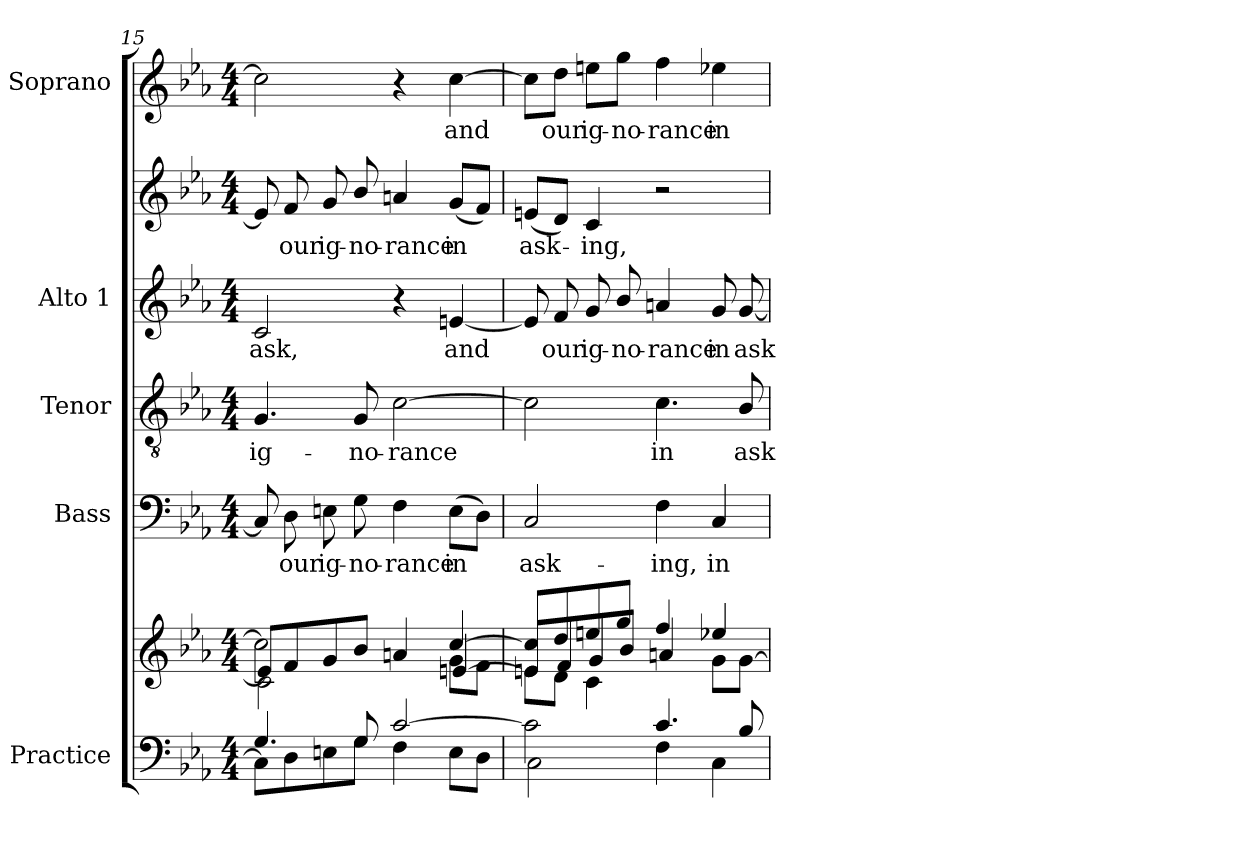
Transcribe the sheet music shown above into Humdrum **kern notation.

**kern	**kern	**kern	**text	**kern	**text	**kern	**text	**kern	**text	**kern	**text
*part5	*part5	*part4	*part4	*part3	*part3	*part2	*part2	*part2	*part2	*part1	*part1
*staff7	*staff6	*staff5	*staff5	*staff4	*staff4	*staff3	*staff3	*staff2	*staff2	*staff1	*staff1
*I"Practice	*	*I"Bass	*	*I"Tenor	*	*I"Alto 1	*	*	*	*I"Soprano	*
*	*	*I'B	*	*I'T	*	*I'A	*	*	*	*I'S	*
!!LO:LB:g=z
*clefF4	*clefG2	*clefF4	*	*clefGv2	*	*clefG2	*	*clefG2	*	*clefG2	*
*k[b-e-a-]	*k[b-e-a-]	*k[b-e-a-]	*	*k[b-e-a-]	*	*k[b-e-a-]	*	*k[b-e-a-]	*	*k[b-e-a-]	*
*E-:	*E-:	*E-:	*	*E-:	*	*E-:	*	*E-:	*	*E-:	*
*M4/4	*M4/4	*M4/4	*	*M4/4	*	*M4/4	*	*M4/4	*	*M4/4	*
=15	=15	=15	=15	=15	=15	=15	=15	=15	=15	=15	=15
*^	*^	*	*	*	*	*	*	*	*	*	*
*	*	*	*^	*	*	*	*	*	*	*	*	*	*
!	!	!	!	!	!	!	!	!LO:LY:b	!	!LO:LY:b	!	!	!	!
4.G/	8C\L]	2cc\]	8eL]	2c\	8C]	.	4.G	ig-	2c	ask,	8e]	.	2cc]	.
!	!	!	!	!	!	!LO:LY:b	!	!	!	!	!	!LO:LY:b	!	!
.	8D\	.	8f	.	8D	our	.	.	.	.	8f	our	.	.
!	!	!	!	!	!	!LO:LY:b	!	!	!	!	!	!LO:LY:b	!	!
.	8En\	.	8g	.	8En	ig-	.	.	.	.	8g	ig-	.	.
!	!	!	!	!	!	!LO:LY:b	!	!LO:LY:b	!	!	!	!LO:LY:b	!	!
8G/	8G\J	.	8b-/J	.	8G	-no-	8G	-no-	.	.	8b-/	-no-	.	.
!	!	!	!	!	!	!LO:LY:b	!	!LO:LY:b	!	!	!	!LO:LY:b	!	!
[2c/	4F\	4ryy	4an	4ryy	4F	-rance	[2c	-rance	4r	.	4an	-rance	4r	.
!	!	!	!	!	!	!LO:LY:b	!	!	!	!LO:LY:b	!	!LO:LY:b	!	!LO:LY:b
.	8E\L	[4cc/	8g\L	[4en/	(>8EL	in	.	.	[4en	and	(<8gL	in	[4cc	and
.	8D\J	.	8f\J	.	8DJ)	.	.	.	.	.	8fJ)	.	.	.
=16	=16	=16	=16	=16	=16	=16	=16	=16	=16	=16	=16	=16	=16	=16
!	!	!	!	!	!	!LO:LY:b	!	!	!	!	!	!LO:LY:b	!	!
2c\]	2C\	8cc/L]	8eL	8e/L]	2C	ask-	2c]	.	8e]	.	(<8enL	ask-	8cc\L]	.
!	!	!	!	!	!	!	!	!	!	!LO:LY:b	!	!	!	!LO:LY:b
.	.	8dd/	8dJ	8f/	.	.	.	.	8f	our	8dJ)	.	8dd\J	our
!	!	!	!	!	!	!	!	!	!	!LO:LY:b	!	!LO:LY:b	!	!LO:LY:b
.	.	8een/	4c\	8g/	.	.	.	.	8g	ig-	4c	ing,	8een\L	ig-
!	!	!	!	!	!	!	!	!	!	!LO:LY:b	!	!	!	!LO:LY:b
.	.	8gg/J	.	8b-/J	.	.	.	.	8b-/	-no-	.	.	8gg\J	-no-
!	!	!	!	!	!	!LO:LY:b	!	!LO:LY:b	!	!LO:LY:b	!	!	!	!LO:LY:b
4.c/	4F\	4ff/	2ryy	4an	4F	-ing,	4.c	in	4an	-rance	2r	.	4ff	-rance
!	!	!	!	!	!	!LO:LY:b	!	!	!	!LO:LY:b	!	!	!	!LO:LY:b
.	4C\	4ee-X/	.	8g\L	4C	in	.	.	8g	in	.	.	4ee-X	in
!	!	!	!	!	!	!	!	!LO:LY:b	!	!LO:LY:b	!	!	!	!
8B-/	.	.	.	[8g\J	.	.	8B-/L	ask-	[8gL	ask-	.	.	.	.
*v	*v	*	*	*	*	*	*	*	*	*	*	*	*	*
*	*v	*v	*v	*	*	*	*	*	*	*	*	*	*
=	=	=	=	=	=	=	=	=	=	=	=
*-	*-	*-	*-	*-	*-	*-	*-	*-	*-	*-	*-
